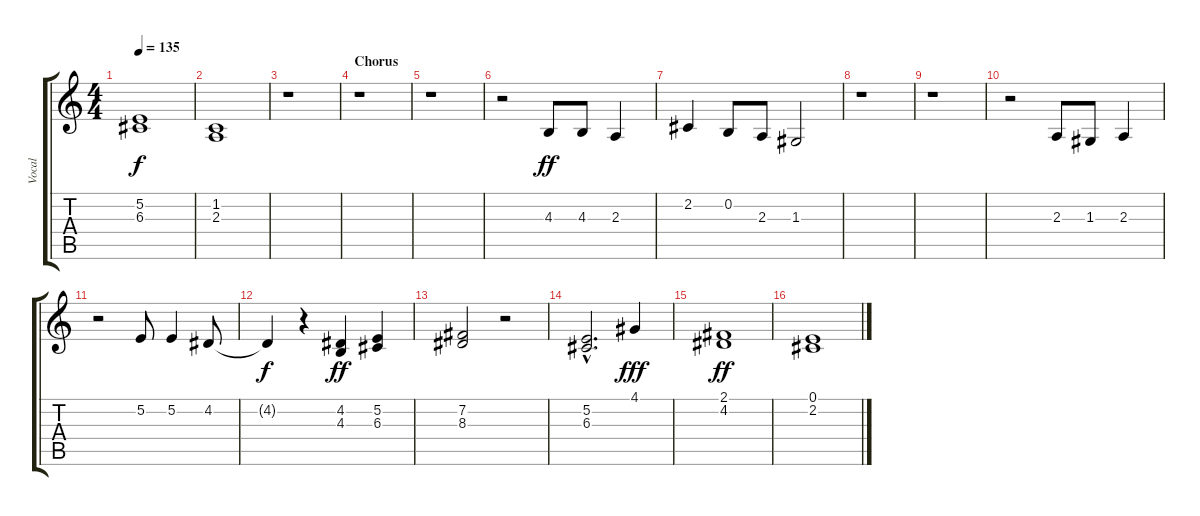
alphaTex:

\track ("Vocal" "Vocal") {instrument altosax}
\staff {score tabs}
\tuning (E4 B3 G3 D3 A2 E2) {hide}
\ts (4 4)
\tempo 135
\clef g2
\ks c
(5.2{t} 6.3{t}).1{dy f} |
(1.2 2.3).1 |
r.1 |
\section ("" "Chorus")
r.1 |
r.1 |
r.2 4.3.8{dy ff} 4.3.8 2.3.4 |
2.2.4 0.2.8 2.3.8 1.3.2 |
r.1 |
r.1 |
r.2 2.3.8 1.3.8 2.3.4 |
r.2 5.2.8 5.2.4 4.2.8 |
4.2{t}.4{dy f} r.4 (4.2 4.3).4{dy ff} (5.2 6.3).4 |
(7.2 8.3).2 r.2 |
(5.2{hac} 6.3{hac}).2{d} 4.1.4{dy fff} |
(2.1 4.2).1{dy ff} |
(0.1 2.2).1
